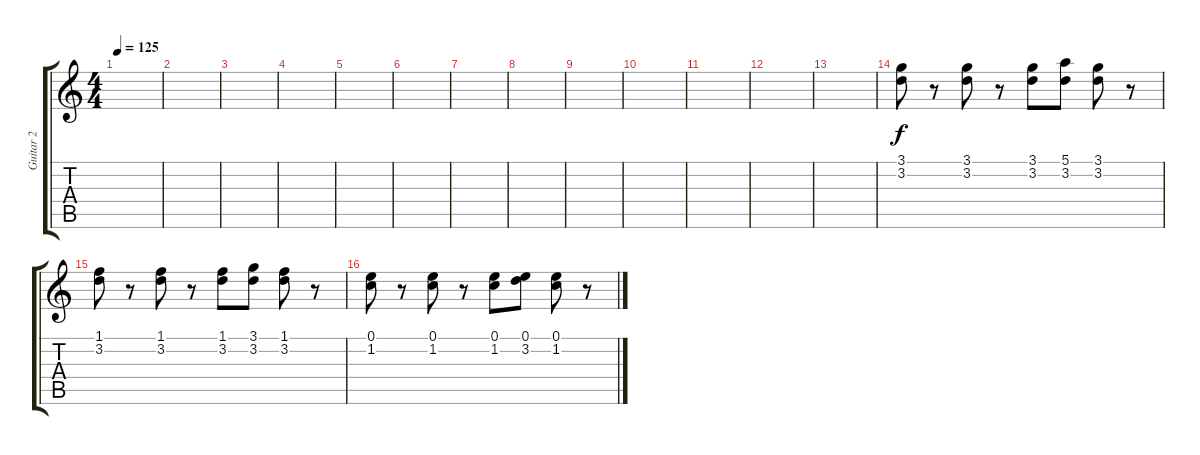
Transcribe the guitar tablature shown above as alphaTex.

\track ("Guitar 2" "Guitar 2") {instrument electricguitarclean}
\staff {score tabs}
\tuning (E4 B3 G3 D3 A2 E2) {hide}
\ts (4 4)
\tempo 125
\clef g2
\ks c
|
|
|
|
|
|
|
|
|
|
|
|
|
(3.1 3.2).8 r.8 (3.1 3.2).8 r.8 (3.1 3.2).8 (5.1 3.2).8 (3.1 3.2).8 r.8 |
(1.1 3.2).8 r.8 (1.1 3.2).8 r.8 (1.1 3.2).8 (3.1 3.2).8 (1.1 3.2).8 r.8 |
(0.1 1.2).8 r.8 (0.1 1.2).8 r.8 (0.1 1.2).8 (0.1 3.2).8 (0.1 1.2).8 r.8
